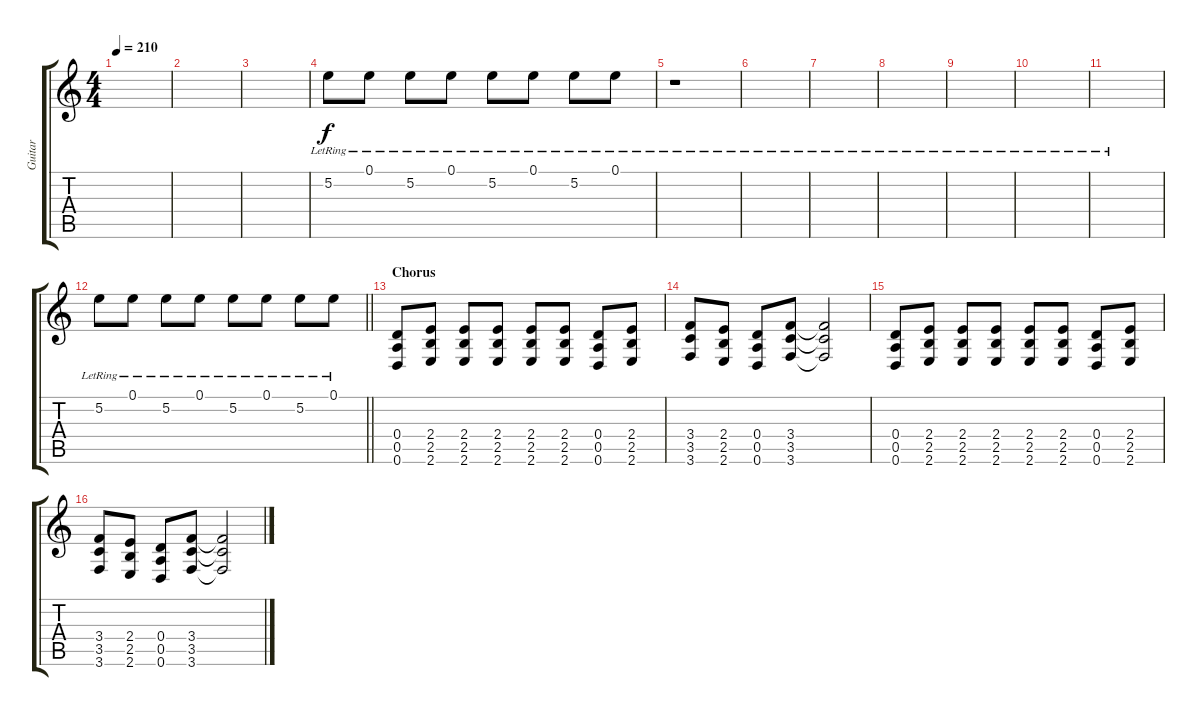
\track ("Guitar" "Guitar") {instrument distortionguitar}
\staff {score tabs}
\tuning (E4 B3 G3 D3 A2 D2) {hide}
\ts (4 4)
\tempo 210
\clef g2
\ks c
|
|
|
5.2{lr}.8 0.1{lr}.8 5.2{lr}.8 0.1{lr}.8 5.2{lr}.8 0.1{lr}.8 5.2{lr}.8 0.1{lr}.8 |
r.1 |
|
|
|
|
|
|
\barLineRight lightlight
5.2{lr}.8 0.1{lr}.8 5.2{lr}.8 0.1{lr}.8 5.2{lr}.8 0.1{lr}.8 5.2{lr}.8 0.1{lr}.8 |
\section ("" "Chorus")
(0.4 0.5 0.6).8{volume 12} (2.4 2.5 2.6).8 (2.4 2.5 2.6).8 (2.4 2.5 2.6).8 (2.4 2.5 2.6).8 (2.4 2.5 2.6).8 (0.4 0.5 0.6).8 (2.4 2.5 2.6).8 |
(3.4 3.5 3.6).8 (2.4 2.5 2.6).8 (0.4 0.5 0.6).8 (3.4 3.5 3.6).8 (3.4{t} 3.5{t} 3.6{t}).2 |
(0.4 0.5 0.6).8 (2.4 2.5 2.6).8 (2.4 2.5 2.6).8 (2.4 2.5 2.6).8 (2.4 2.5 2.6).8 (2.4 2.5 2.6).8 (0.4 0.5 0.6).8 (2.4 2.5 2.6).8 |
(3.4 3.5 3.6).8 (2.4 2.5 2.6).8 (0.4 0.5 0.6).8 (3.4 3.5 3.6).8 (3.4{t} 3.5{t} 3.6{t}).2
